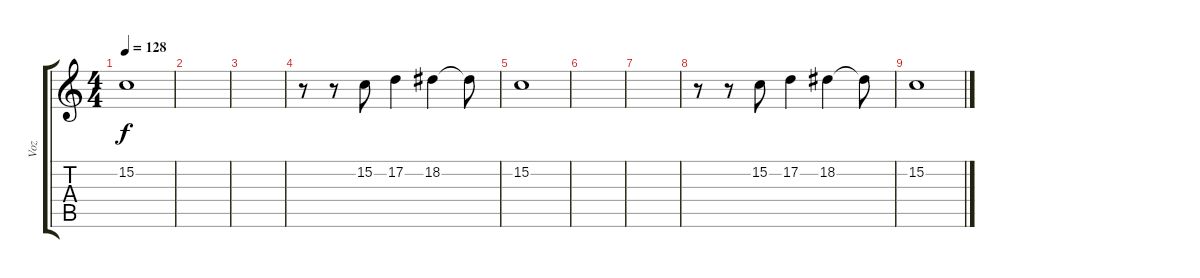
\track ("Voz " "Voz ") {instrument flute}
\staff {score tabs}
\tuning (D4 A3 F3 C3 G2 D2) {hide}
\ts (4 4)
\tempo 128
\clef g2
\ks c
15.2.1{dy f} |
|
|
r.8 r.8 15.2.8 17.2.4 18.2.4 18.2{t}.8 |
15.2.1 |
|
|
r.8 r.8 15.2.8 17.2.4 18.2.4 18.2{t}.8 |
15.2.1
